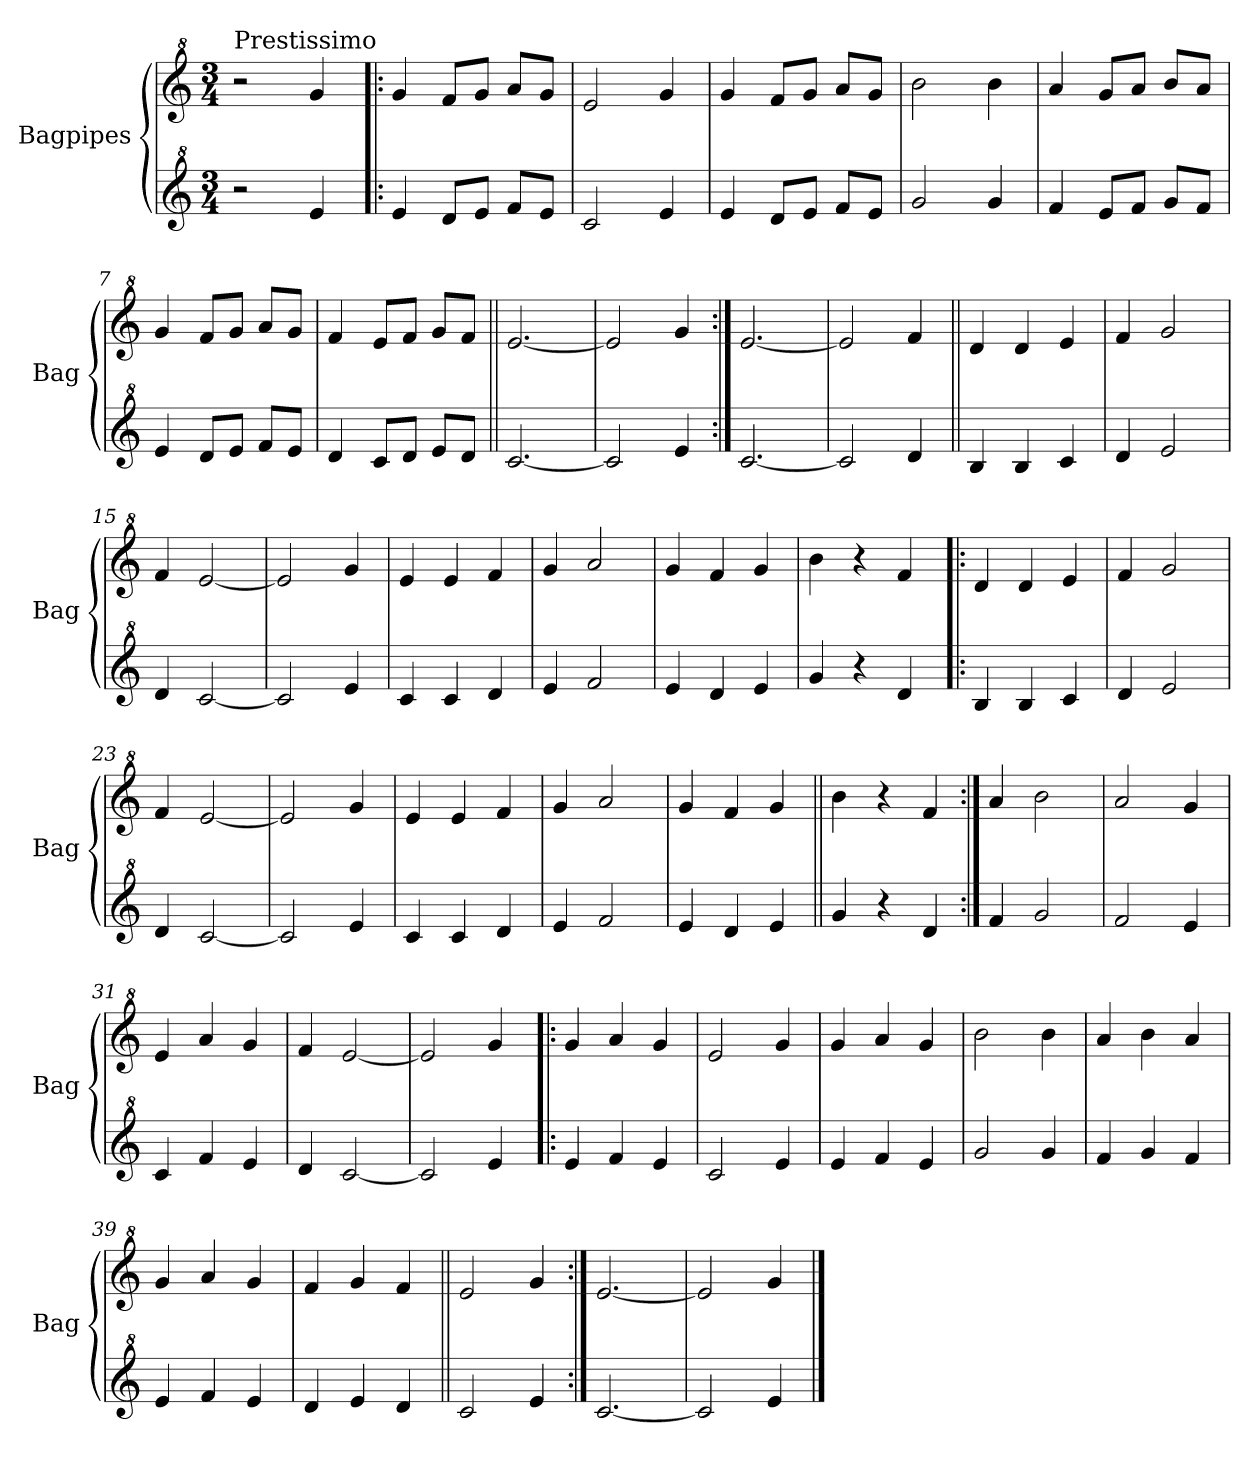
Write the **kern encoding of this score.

**kern	**kern
*part2	*part1
*staff2	*staff1
*I"Bagpipes	*I"Bagpipes
*I'Bag	*I'Bag
*clefG^2	*clefG^2
*k[]	*k[]
*C:	*C:
*M3/4	*M3/4
=1	=1
!	!LO:TX:a:t=Prestissimo
2r	2r
4ee/	4gg/
=2!|:	=2!|:
4ee/	4gg/
8dd/L	8ff/L
8ee/J	8gg/J
8ff/L	8aa/L
8ee/J	8gg/J
=3	=3
2cc/	2ee/
4ee/	4gg/
=4	=4
4ee/	4gg/
8dd/L	8ff/L
8ee/J	8gg/J
8ff/L	8aa/L
8ee/J	8gg/J
=5	=5
2gg/	2bb\
4gg/	4bb\
=6	=6
4ff/	4aa/
8ee/L	8gg/L
8ff/J	8aa/J
8gg/L	8bb/L
8ff/J	8aa/J
=7	=7
4ee/	4gg/
8dd/L	8ff/L
8ee/J	8gg/J
8ff/L	8aa/L
8ee/J	8gg/J
=8	=8
4dd/	4ff/
8cc/L	8ee/L
8dd/J	8ff/J
8ee/L	8gg/L
8dd/J	8ff/J
=9||	=9||
[2.cc/	[2.ee/
=10	=10
2cc/]	2ee/]
4ee/	4gg/
=11:|!	=11:|!
[2.cc/	[2.ee/
!!LO:LB:g=z
=12	=12
2cc/]	2ee/]
4dd/	4ff/
=13||	=13||
4b/	4dd/
4b/	4dd/
4cc/	4ee/
=14	=14
4dd/	4ff/
2ee/	2gg/
=15	=15
4dd/	4ff/
[2cc/	[2ee/
=16	=16
2cc/]	2ee/]
4ee/	4gg/
=17	=17
4cc/	4ee/
4cc/	4ee/
4dd/	4ff/
=18	=18
4ee/	4gg/
2ff/	2aa/
=19	=19
4ee/	4gg/
4dd/	4ff/
4ee/	4gg/
=20	=20
4gg/	4bb\
4r	4r
4dd/	4ff/
=21!|:	=21!|:
4b/	4dd/
4b/	4dd/
4cc/	4ee/
=22	=22
4dd/	4ff/
2ee/	2gg/
=23	=23
4dd/	4ff/
[2cc/	[2ee/
=24	=24
2cc/]	2ee/]
4ee/	4gg/
=25	=25
4cc/	4ee/
4cc/	4ee/
4dd/	4ff/
=26	=26
4ee/	4gg/
2ff/	2aa/
!!LO:LB:g=z
=27	=27
4ee/	4gg/
4dd/	4ff/
4ee/	4gg/
=28||	=28||
4gg/	4bb\
4r	4r
4dd/	4ff/
=29:|!	=29:|!
4ff/	4aa/
2gg/	2bb\
=30	=30
2ff/	2aa/
4ee/	4gg/
=31	=31
4cc/	4ee/
4ff/	4aa/
4ee/	4gg/
=32	=32
4dd/	4ff/
[2cc/	[2ee/
=33	=33
2cc/]	2ee/]
4ee/	4gg/
=34!|:	=34!|:
4ee/	4gg/
4ff/	4aa/
4ee/	4gg/
=35	=35
2cc/	2ee/
4ee/	4gg/
=36	=36
4ee/	4gg/
4ff/	4aa/
4ee/	4gg/
=37	=37
2gg/	2bb\
4gg/	4bb\
=38	=38
4ff/	4aa/
4gg/	4bb\
4ff/	4aa/
=39	=39
4ee/	4gg/
4ff/	4aa/
4ee/	4gg/
=40	=40
4dd/	4ff/
4ee/	4gg/
4dd/	4ff/
!!LO:LB:g=z
=41||	=41||
2cc/	2ee/
4ee/	4gg/
=42:|!	=42:|!
[2.cc/	[2.ee/
=43	=43
2cc/]	2ee/]
4ee/	4gg/
==	==
*-	*-
